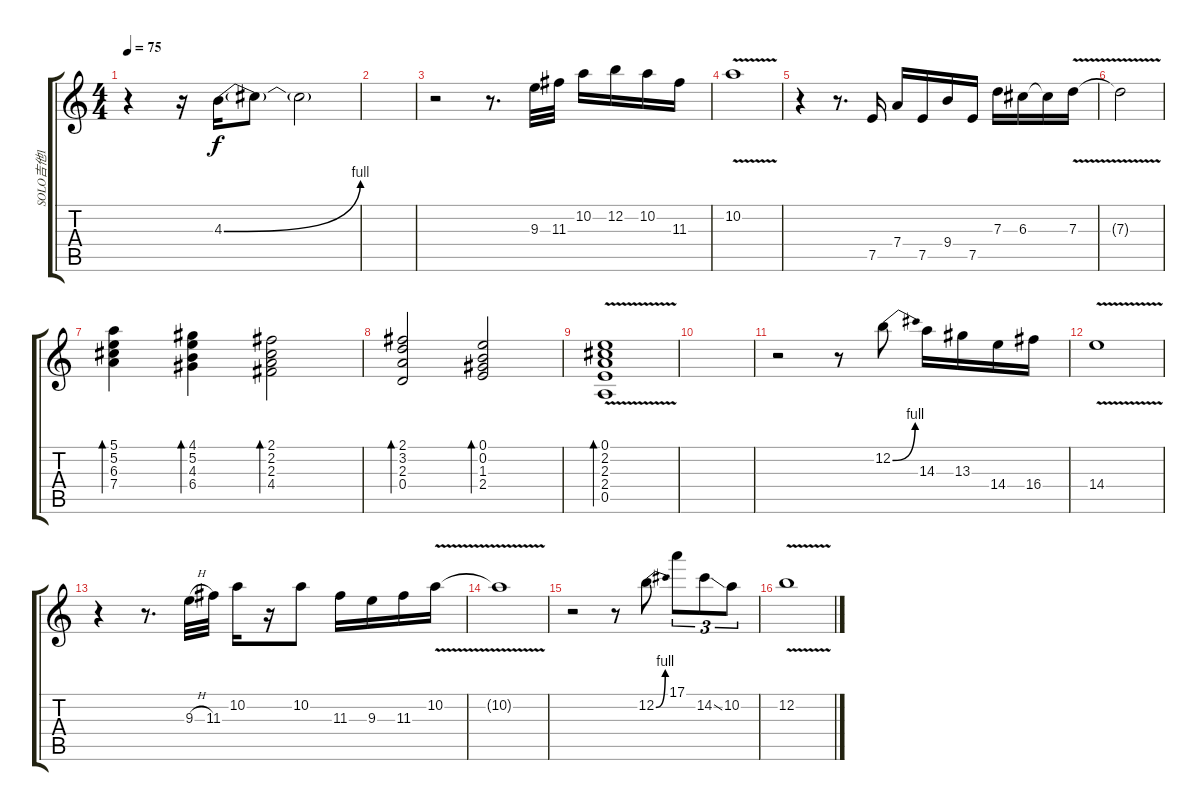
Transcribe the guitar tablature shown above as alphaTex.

\track ("SOLO吉他1" "SOLO吉他1") {instrument electricguitarclean}
\staff {score tabs}
\tuning (E4 B3 G3 D3 A2 E2) {hide}
\ts (4 4)
\tempo 75
\clef g2
\ks c
r.4{dy f} r.16 4.3{be (bend 0 0 60 4)}.16 4.3{t}.8 4.3{t}.2 |
|
r.2 r.8{d} 9.3.32 11.3.32 10.2.16 12.2.16 10.2.16 11.3.16 |
10.2{v}.1 |
r.4 r.8{d} 7.5.16 7.4.16 7.5.16 9.4.16 7.5.16 7.3.16 6.3.16 6.3{t}.16 7.3{v}.16 |
7.3{t}.2 |
(5.1 5.2 6.3 7.4).4{bd 120 volume 9} (4.1 5.2 4.3 6.4).4{bd 120} (2.1 2.2 2.3 4.4).2{bd 120} |
(2.1 3.2 2.3 0.4).2{bd 120} (0.1 0.2 1.3 2.4).2{bd 120} |
(0.1{v} 2.2{v} 2.3{v} 2.4{v} 0.5{v}).1{bd 120} |
|
r.2 r.8 12.2{be (bend 0 0 60 4)}.8{volume 13} 14.3.16 13.3.16 14.4.16 16.4.16 |
14.4{v}.1 |
r.4 r.8{d} 9.3{h}.32 11.3.32 10.2.16 r.16 10.2.8 11.3.16 9.3.16 11.3.16 10.2{v}.16 |
10.2{t}.1 |
r.2 r.8 12.2{be (bend 0 0 60 4)}.8 17.1.8{tu (3 2)} 14.2{ss}.8{tu (3 2)} 10.2.8{tu (3 2)} |
12.2{v}.1
